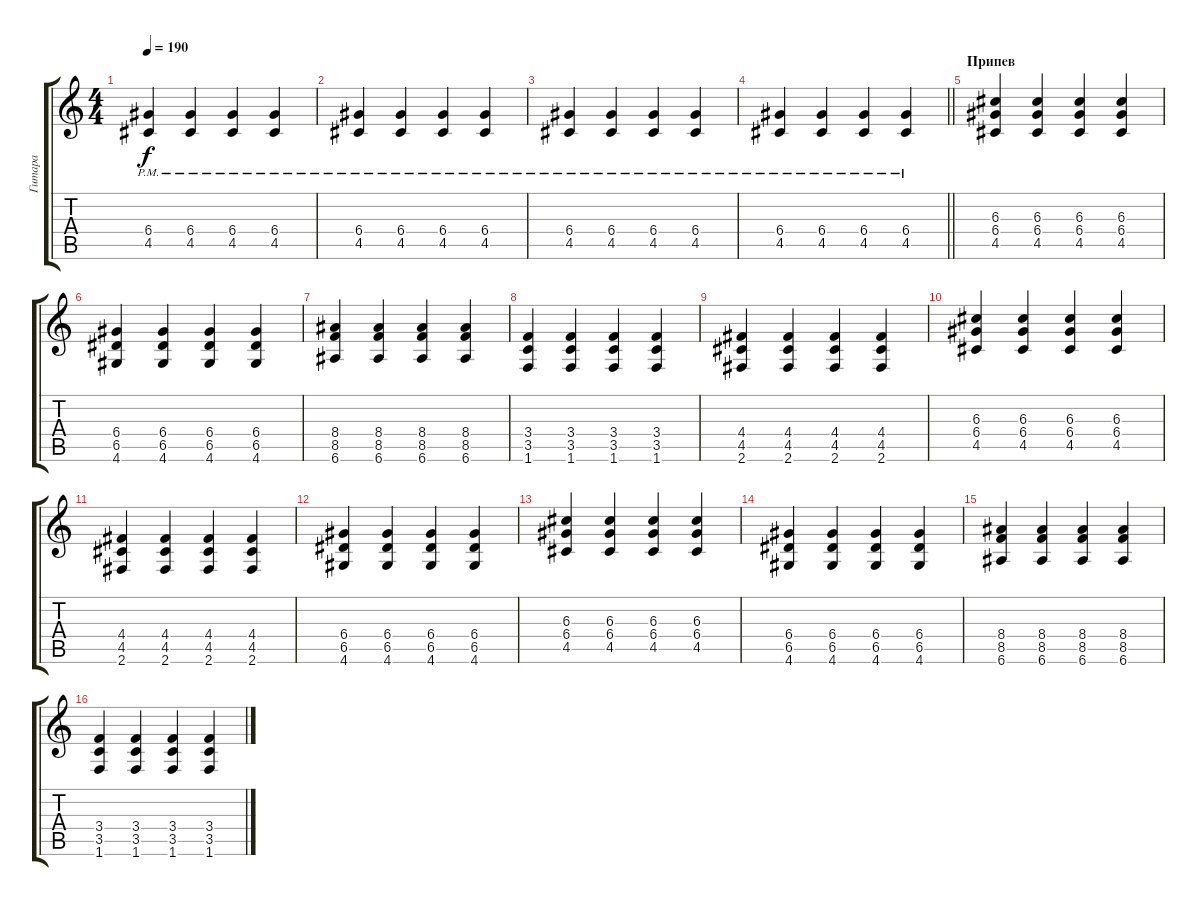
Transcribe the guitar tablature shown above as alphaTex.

\track ("Гитара" "Гитара") {instrument distortionguitar}
\staff {score tabs}
\tuning (E4 B3 G3 D3 A2 E2) {hide}
\ts (4 4)
\tempo 190
\clef g2
\ks c
(6.4{pm} 4.5{pm}).4{dy f} (6.4{pm} 4.5{pm}).4 (6.4{pm} 4.5{pm}).4 (6.4{pm} 4.5{pm}).4 |
(6.4{pm} 4.5{pm}).4 (6.4{pm} 4.5{pm}).4 (6.4{pm} 4.5{pm}).4 (6.4{pm} 4.5{pm}).4 |
(6.4{pm} 4.5{pm}).4 (6.4{pm} 4.5{pm}).4 (6.4{pm} 4.5{pm}).4 (6.4{pm} 4.5{pm}).4 |
\barLineRight lightlight
(6.4{pm} 4.5{pm}).4 (6.4{pm} 4.5{pm}).4 (6.4{pm} 4.5{pm}).4 (6.4{pm} 4.5{pm}).4 |
\section ("" "Припев")
(6.3 6.4 4.5).4 (6.3 6.4 4.5).4 (6.3 6.4 4.5).4 (6.3 6.4 4.5).4 |
(6.4 6.5 4.6).4 (6.4 6.5 4.6).4 (6.4 6.5 4.6).4 (6.4 6.5 4.6).4 |
(8.4 8.5 6.6).4 (8.4 8.5 6.6).4 (8.4 8.5 6.6).4 (8.4 8.5 6.6).4 |
(3.4 3.5 1.6).4 (3.4 3.5 1.6).4 (3.4 3.5 1.6).4 (3.4 3.5 1.6).4 |
(4.4 4.5 2.6).4 (4.4 4.5 2.6).4 (4.4 4.5 2.6).4 (4.4 4.5 2.6).4 |
(6.3 6.4 4.5).4 (6.3 6.4 4.5).4 (6.3 6.4 4.5).4 (6.3 6.4 4.5).4 |
(4.4 4.5 2.6).4 (4.4 4.5 2.6).4 (4.4 4.5 2.6).4 (4.4 4.5 2.6).4 |
(6.4 6.5 4.6).4 (6.4 6.5 4.6).4 (6.4 6.5 4.6).4 (6.4 6.5 4.6).4 |
(6.3 6.4 4.5).4 (6.3 6.4 4.5).4 (6.3 6.4 4.5).4 (6.3 6.4 4.5).4 |
(6.4 6.5 4.6).4 (6.4 6.5 4.6).4 (6.4 6.5 4.6).4 (6.4 6.5 4.6).4 |
(8.4 8.5 6.6).4 (8.4 8.5 6.6).4 (8.4 8.5 6.6).4 (8.4 8.5 6.6).4 |
(3.4 3.5 1.6).4 (3.4 3.5 1.6).4 (3.4 3.5 1.6).4 (3.4 3.5 1.6).4
